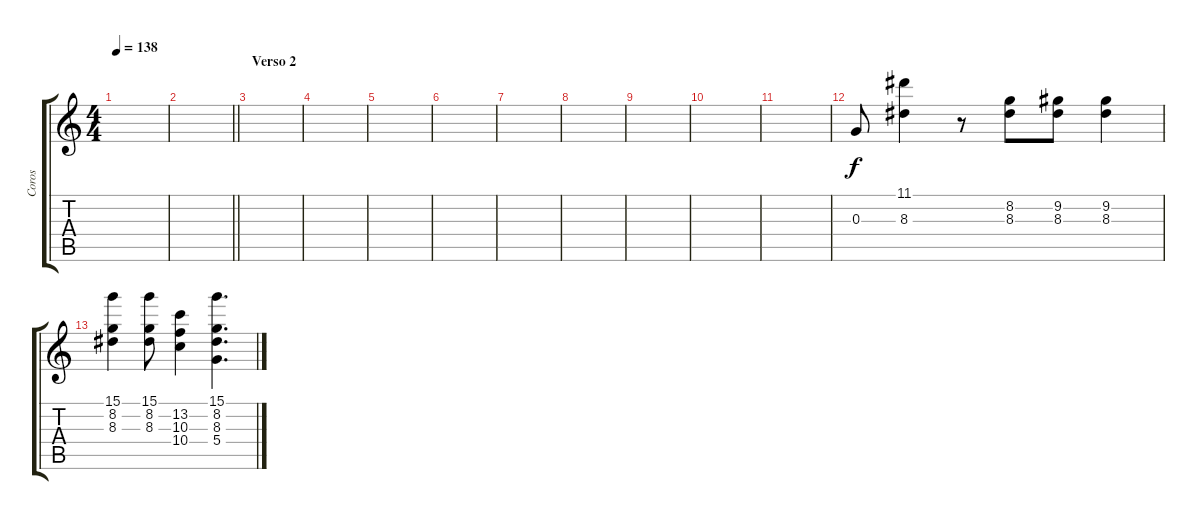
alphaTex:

\track ("Coros" "Coros") {instrument overdrivenguitar}
\staff {score tabs}
\tuning (E4 B3 G3 D3 A2 E2) {hide}
\ts (4 4)
\tempo 138
\clef g2
\ks c
|
\barLineRight lightlight
|
\section ("" "Verso 2")
|
|
|
|
|
|
|
|
|
0.3.8 (11.1 8.3).4 r.8 (8.2 8.3).8 (9.2 8.3).8 (9.2 8.3).4 |
(15.1 8.2 8.3).4 (15.1 8.2 8.3).8 (13.2 10.3 10.4).4 (15.1 8.2 8.3 5.4).4{d}
